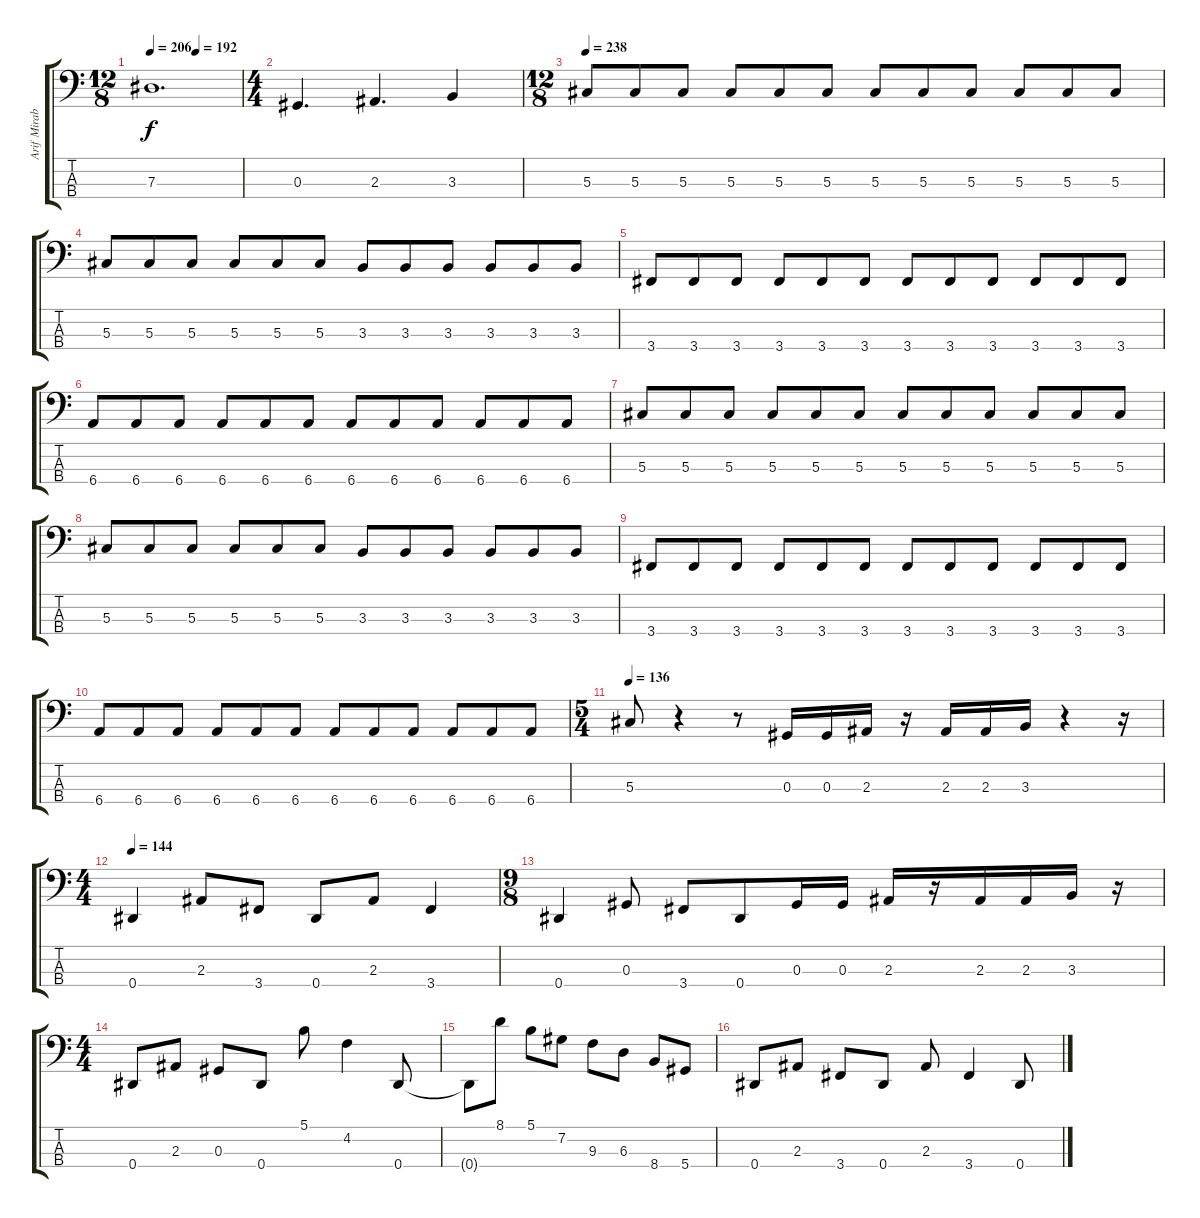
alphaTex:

\track ("Arif Mirabdolbaghi" "Arif Mirab") {instrument electricbassfinger}
\staff {score tabs}
\tuning (Gb2 Db2 Ab1 Eb1) {hide}
\ts (12 8)
\tempo 206
\tempo (192 0.5)
\clef f4
\ks c
7.3.1{d dy f} |
\ts (4 4)
0.3.4{d} 2.3.4{d} 3.3.4 |
\ts (12 8)
\tempo 238
5.3.8 5.3.8 5.3.8 5.3.8 5.3.8 5.3.8 5.3.8 5.3.8 5.3.8 5.3.8 5.3.8 5.3.8 |
5.3.8 5.3.8 5.3.8 5.3.8 5.3.8 5.3.8 3.3.8 3.3.8 3.3.8 3.3.8 3.3.8 3.3.8 |
3.4.8 3.4.8 3.4.8 3.4.8 3.4.8 3.4.8 3.4.8 3.4.8 3.4.8 3.4.8 3.4.8 3.4.8 |
6.4.8 6.4.8 6.4.8 6.4.8 6.4.8 6.4.8 6.4.8 6.4.8 6.4.8 6.4.8 6.4.8 6.4.8 |
5.3.8 5.3.8 5.3.8 5.3.8 5.3.8 5.3.8 5.3.8 5.3.8 5.3.8 5.3.8 5.3.8 5.3.8 |
5.3.8 5.3.8 5.3.8 5.3.8 5.3.8 5.3.8 3.3.8 3.3.8 3.3.8 3.3.8 3.3.8 3.3.8 |
3.4.8 3.4.8 3.4.8 3.4.8 3.4.8 3.4.8 3.4.8 3.4.8 3.4.8 3.4.8 3.4.8 3.4.8 |
6.4.8 6.4.8 6.4.8 6.4.8 6.4.8 6.4.8 6.4.8 6.4.8 6.4.8 6.4.8 6.4.8 6.4.8 |
\ts (5 4)
\tempo 136
5.3.8 r.4 r.8 0.3.16 0.3.16 2.3.16 r.16 2.3.16 2.3.16 3.3.16 r.4 r.16 |
\ts (4 4)
\tempo 144
0.4.4 2.3.8 3.4.8 0.4.8 2.3.8 3.4.4 |
\ts (9 8)
0.4.4 0.3.8 3.4.8 0.4.8 0.3.16 0.3.16 2.3.16 r.16 2.3.16 2.3.16 3.3.16 r.16 |
\ts (4 4)
0.4.8 2.3.8 0.3.8 0.4.8 5.1.8 4.2.4 0.4.8 |
0.4{t}.8 8.1.8 5.1.8 7.2.8 9.3.8 6.3.8 8.4.8 5.4.8 |
0.4.8 2.3.8 3.4.8 0.4.8 2.3.8 3.4.4 0.4.8
